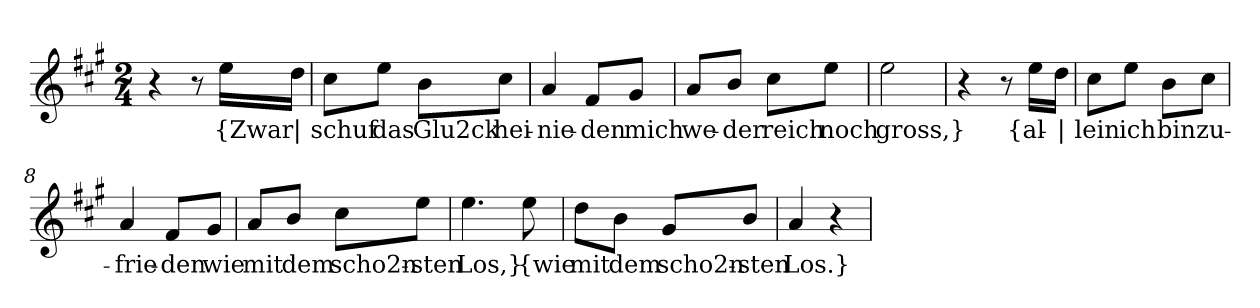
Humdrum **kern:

**kern	**text
*part1	*part1
*staff1	*staff1
*clefG2	*
*k[f#c#g#]	*
*M2/4	*
=1	=1
4r	.
8r	.
!	!LO:LY:b
16ee\LL	{Zwar
!	!LO:LY:b
16dd\JJ	|
=2	=2
!	!LO:LY:b
8cc#\L	schuf
!	!LO:LY:b
8ee\J	das
!	!LO:LY:b
8b\L	Glu2ck
!	!LO:LY:b
8cc#\J	hei-
=3	=3
!	!LO:LY:b
4a/	-nie-
!	!LO:LY:b
8f#/L	-den
!	!LO:LY:b
8g#/J	mich
=4	=4
!	!LO:LY:b
8a/L	we-
!	!LO:LY:b
8b/J	-der
!	!LO:LY:b
8cc#\L	reich
!	!LO:LY:b
8ee\J	noch
=5	=5
!	!LO:LY:b
2ee\	gross,}
=6	=6
4r	.
8r	.
!	!LO:LY:b
16ee\LL	{al-
!	!LO:LY:b
16dd\JJ	|
!!LO:LB:g=z
=7	=7
!	!LO:LY:b
8cc#\L	-lein
!	!LO:LY:b
8ee\J	ich
!	!LO:LY:b
8b\L	bin
!	!LO:LY:b
8cc#\J	zu-
=8	=8
!	!LO:LY:b
4a/	frie-
!	!LO:LY:b
8f#/L	-den
!	!LO:LY:b
8g#/J	wie
=9	=9
!	!LO:LY:b
8a/L	mit
!	!LO:LY:b
8b/J	dem
!	!LO:LY:b
8cc#\L	scho2n-
!	!LO:LY:b
8ee\J	-sten
=10	=10
!	!LO:LY:b
4.ee\	Los,}
!	!LO:LY:b
8ee\	{wie
=11	=11
!	!LO:LY:b
8dd\L	mit
!	!LO:LY:b
8b\J	dem
!	!LO:LY:b
8g#/L	scho2n-
!	!LO:LY:b
8b/J	-sten
=12	=12
!	!LO:LY:b
4a/	Los.}
4r	.
=	=
*-	*-
